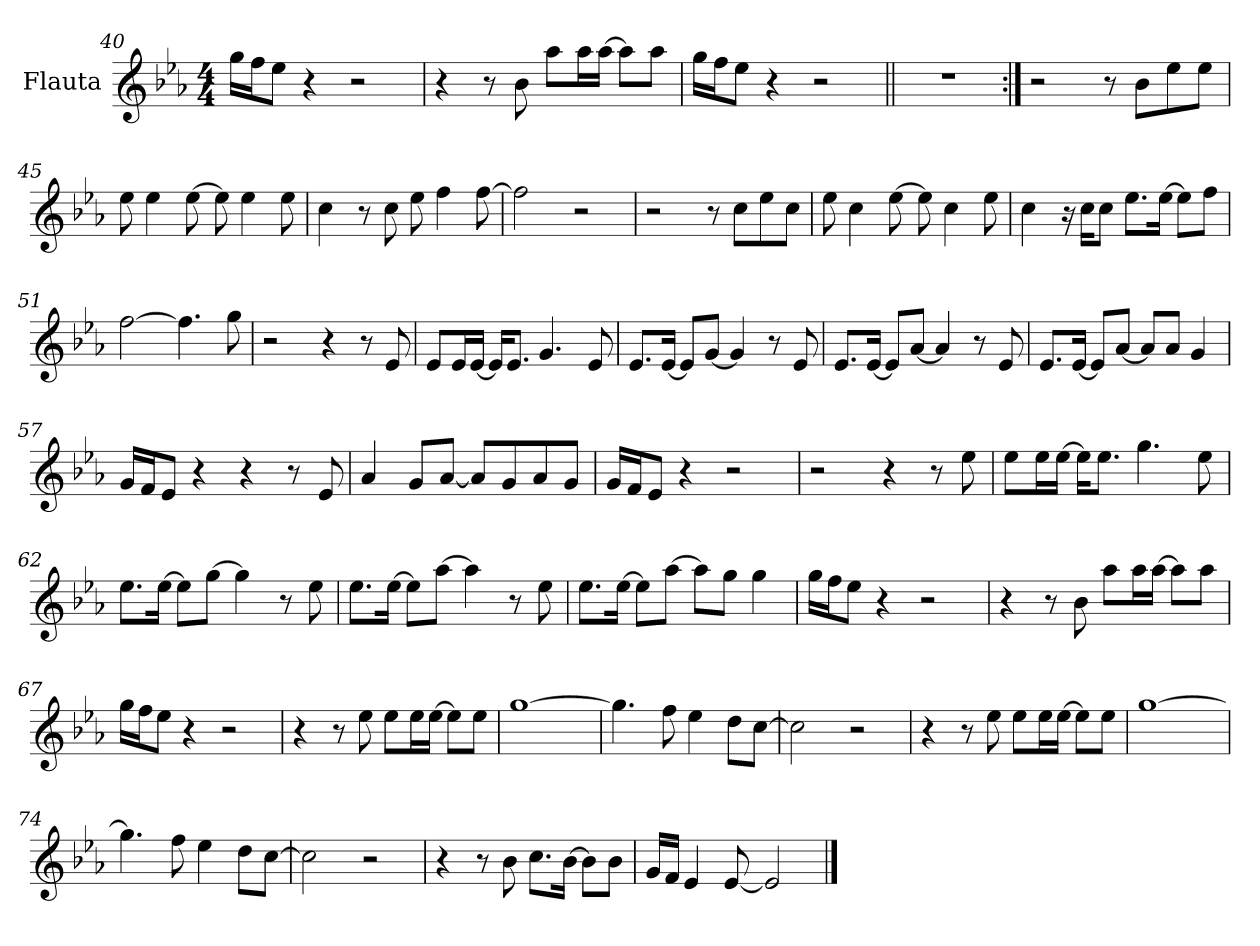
**kern
*part1
*staff1
*I"Flauta
*I'Fl.
*clefG2
*k[b-e-a-]
*M4/4
=40
16gg\LL
16ff\J
8ee-\J
4r
2r
=41
4r
8r
8b-\
8aa-\L
16aa-\L
[16aa-\JJ
8aa-\L]
8aa-\J
!!LO:PB:g=z
=42
16gg\LL
16ff\J
8ee-\J
4r
2r
=43||
1r
=44:|!
2r
8r
8b-\L
8ee-\
8ee-\J
=45
8ee-\
4ee-\
[8ee-\
8ee-\]
4ee-\
8ee-\
=46
4cc\
8r
8cc\
8ee-\
4ff\
[8ff\
!!LO:LB:g=z
=47
2ff\]
2r
=48
2r
8r
8cc\L
8ee-\
8cc\J
=49
8ee-\
4cc\
[8ee-\
8ee-\]
4cc\
8ee-\
=50
4cc\
16r
16cc\KL
8cc\J
8.ee-\L
[16ee-\Jk
8ee-\L]
8ff\J
=51
[2ff\
4.ff\]
8gg\
!!LO:LB:g=z
=52
2r
4r
8r
8e-/
=53
8e-/L
16e-/L
[16e-/JJ
16e-/KL]
8.e-/J
4.g/
8e-/
=54
8.e-/L
[16e-/Jk
8e-/L]
[8g/J
4g/]
8r
8e-/
=55
8.e-/L
[16e-/Jk
8e-/L]
[8a-/J
4a-/]
8r
8e-/
!!LO:LB:g=z
=56
8.e-/L
[16e-/Jk
8e-/L]
[8a-/J
8a-/L]
8a-/J
4g/
=57
16g/LL
16f/J
8e-/J
4r
4r
8r
8e-/
=58
4a-/
8g/L
[8a-/J
8a-/L]
8g/
8a-/
8g/J
=59
16g/LL
16f/J
8e-/J
4r
2r
=60
2r
4r
8r
8ee-\
!!LO:LB:g=z
=61
8ee-\L
16ee-\L
[16ee-\JJ
16ee-\KL]
8.ee-\J
4.gg\
8ee-\
=62
8.ee-\L
[16ee-\Jk
8ee-\L]
[8gg\J
4gg\]
8r
8ee-\
=63
8.ee-\L
[16ee-\Jk
8ee-\L]
[8aa-\J
4aa-\]
8r
8ee-\
=64
8.ee-\L
[16ee-\Jk
8ee-\L]
[8aa-\J
8aa-\L]
8gg\J
4gg\
!!LO:LB:g=z
=65
16gg\LL
16ff\J
8ee-\J
4r
2r
=66
4r
8r
8b-\
8aa-\L
16aa-\L
[16aa-\JJ
8aa-\L]
8aa-\J
=67
16gg\LL
16ff\J
8ee-\J
4r
2r
=68
4r
8r
8ee-\
8ee-\L
16ee-\L
[16ee-\JJ
8ee-\L]
8ee-\J
=69
[1gg
!!LO:LB:g=z
=70
4.gg\]
8ff\
4ee-\
8dd\L
[8cc\J
=71
2cc\]
2r
=72
4r
8r
8ee-\
8ee-\L
16ee-\L
[16ee-\JJ
8ee-\L]
8ee-\J
=73
[1gg
=74
4.gg\]
8ff\
4ee-\
8dd\L
[8cc\J
=75
2cc\]
2r
!!LO:LB:g=z
=76
4r
8r
8b-\
8.cc\L
[16b-\Jk
8b-\L]
8b-\J
=77
16g/LL
16f/JJ
4e-/
[8e-/
2e-/]
==
*-
